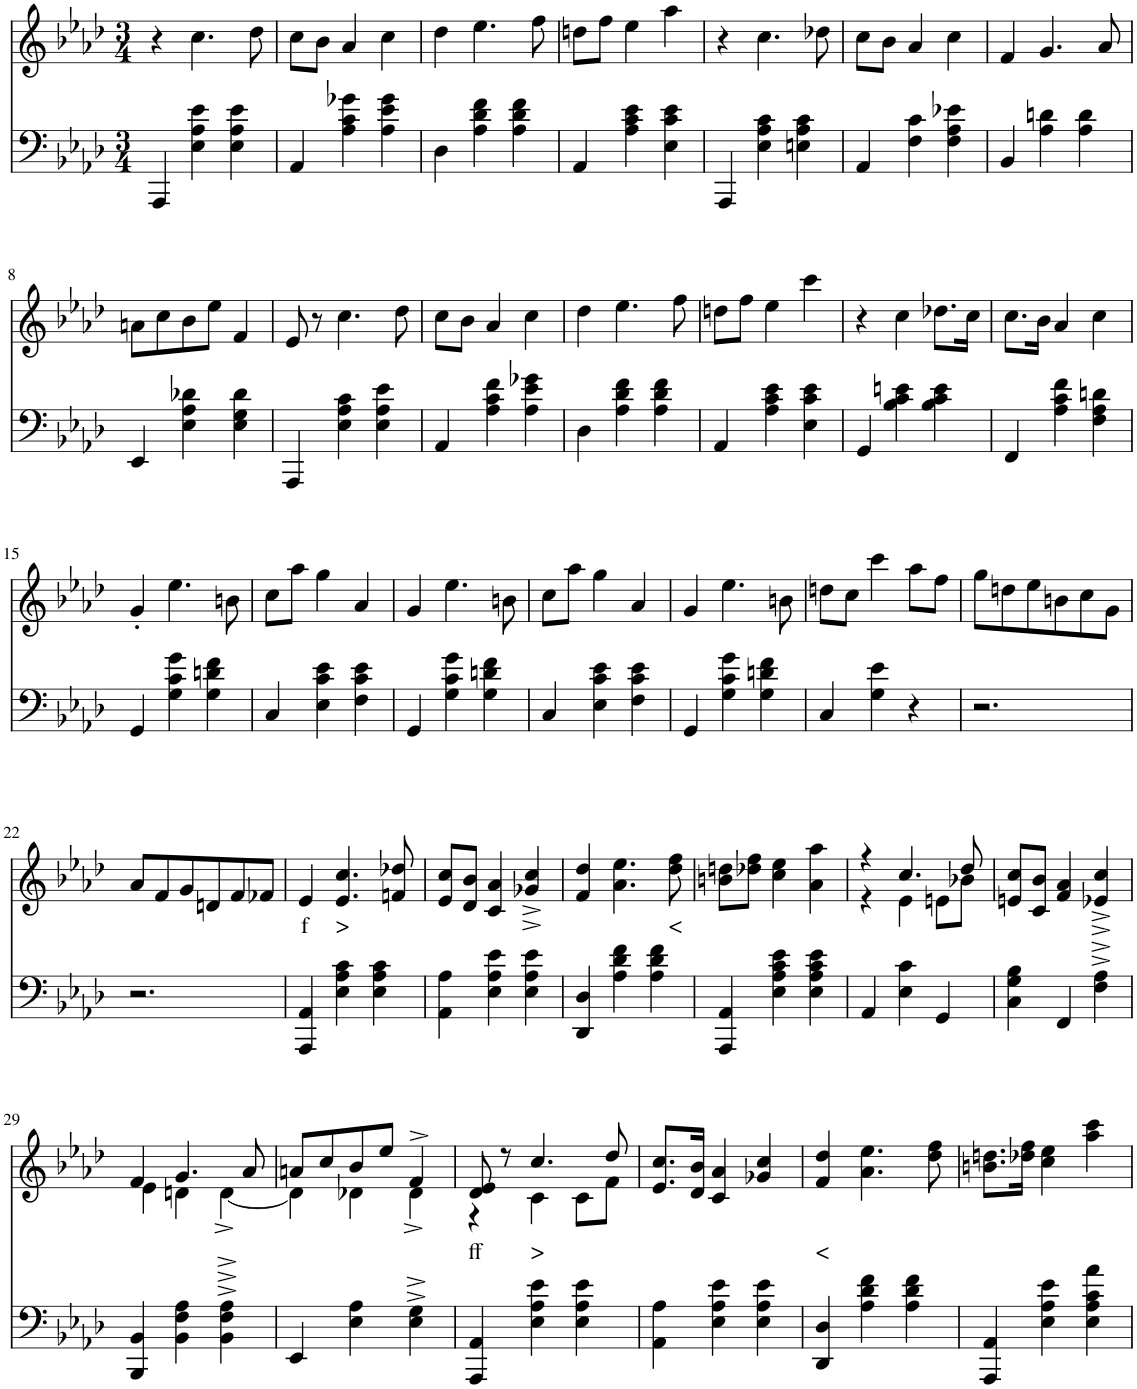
**kern	**kern	**text
*part2	*part1	*part1
*staff2	*staff1	*staff1
*I"Piano	*I"Piano	*
*I'Pno	*I'Pno	*
*clefF4	*clefG2	*
*k[b-e-a-d-]	*k[b-e-a-d-]	*
*A-:	*A-:	*
*M3/4	*M3/4	*
=1	=1	=1
4AAA-/	4r	.
4E-\ 4A-\ 4e-\	4.cc\	.
4E-\ 4A-\ 4e-\	.	.
.	8dd-\	.
=2	=2	=2
4AA-/	8cc\L	.
.	8b-\J	.
4A-\ 4c\ 4g-X\	4a-/	.
4A-\ 4e-\ 4g-\	4cc\	.
=3	=3	=3
4D-\	4dd-\	.
4A-\ 4d-\ 4f\	4.ee-\	.
4A-\ 4d-\ 4f\	.	.
.	8ff\	.
=4	=4	=4
4AA-/	8ddn\L	.
.	8ff\J	.
4A-\ 4c\ 4e-\	4ee-\	.
4E-\ 4c\ 4e-\	4aa-\	.
=5	=5	=5
4AAA-/	4r	.
4E-\ 4A-\ 4c\	4.cc\	.
4En\ 4A-\ 4c\	.	.
.	8dd-X\	.
=6	=6	=6
4AA-/	8cc\L	.
.	8b-\J	.
4F\ 4c\	4a-/	.
4F\ 4A-\ 4e-X\	4cc\	.
=7	=7	=7
4BB-/	4f/	.
4A-\ 4dn\	4.g/	.
4A-\ 4d\	.	.
.	8a-/	.
!!LO:LB:g=z
=8	=8	=8
4EE-/	8an\L	.
.	8cc\	.
4E-\ 4A-\ 4d-X\	8b-\	.
.	8ee-\J	.
4E-\ 4G\ 4d-\	4f/	.
=9	=9	=9
4AAA-/	8e-/	.
.	8r	.
4E-\ 4A-\ 4c\	4.cc\	.
4E-\ 4A-\ 4e-\	.	.
.	8dd-\	.
=10	=10	=10
4AA-/	8cc\L	.
.	8b-\J	.
4A-\ 4c\ 4f\	4a-/	.
4A-\ 4e-\ 4g-X\	4cc\	.
=11	=11	=11
4D-\	4dd-\	.
4A-\ 4d-\ 4f\	4.ee-\	.
4A-\ 4d-\ 4f\	.	.
.	8ff\	.
=12	=12	=12
4AA-/	8ddn\L	.
.	8ff\J	.
4A-\ 4c\ 4e-\	4ee-\	.
4E-\ 4c\ 4e-\	4ccc\	.
=13	=13	=13
4GG/	4r	.
4B-\ 4c\ 4en\	4cc\	.
4B-\ 4c\ 4e\	8.dd-X\L	.
.	16cc\Jk	.
=14	=14	=14
4FF/	8.cc\L	.
.	16b-\Jk	.
4A-\ 4c\ 4f\	4a-/	.
4F\ 4A-\ 4dn\	4cc\	.
!!LO:LB:g=z
=15	=15	=15
4GG/	4g'/	.
4G\ 4c\ 4g\	4.ee-\	.
4G\ 4dn\ 4f\	.	.
.	8bn\	.
=16	=16	=16
4C/	8cc\L	.
.	8aa-\J	.
4E-\ 4c\ 4e-\	4gg\	.
4F\ 4c\ 4e-\	4a-/	.
=17	=17	=17
4GG/	4g/	.
4G\ 4c\ 4g\	4.ee-\	.
4G\ 4dn\ 4f\	.	.
.	8bn\	.
=18	=18	=18
4C/	8cc\L	.
.	8aa-\J	.
4E-\ 4c\ 4e-\	4gg\	.
4F\ 4c\ 4e-\	4a-/	.
=19	=19	=19
4GG/	4g/	.
4G\ 4c\ 4g\	4.ee-\	.
4G\ 4dn\ 4f\	.	.
.	8bn\	.
=20	=20	=20
4C/	8ddn\L	.
.	8cc\J	.
4G\ 4e-\	4ccc\	.
4r	8aa-\L	.
.	8ff\J	.
=21	=21	=21
2.r	8gg\L	.
.	8ddn\	.
.	8ee-\	.
.	8bn\	.
.	8cc\	.
.	8g\J	.
!!LO:LB:g=z
=22	=22	=22
2.r	8a-/L	.
.	8f/	.
.	8g/	.
.	8dn/	.
.	8f/	.
.	8f-X/J	.
=23	=23	=23
!	!	!LO:LY:b
4AAA-/ 4AA-/	4e-/	f
!	!	!LO:LY:b
4E-\ 4A-\ 4c\	4.e-/ 4.cc/	>
4E-\ 4A-\ 4c\	.	.
.	8fn/ 8dd-X/	.
=24	=24	=24
4AA-\ 4A-\	8e-/ 8cc/L	.
.	8d-/ 8b-/J	.
4E-\ 4A-\ 4e-\	4c/ 4a-/	.
4E-\ 4A-\ 4e-\	4g-X/^ 4cc/^	.
=25	=25	=25
4DD-/ 4D-/	4f/ 4dd-/	.
4A-\ 4d-\ 4f\	4.a-\ 4.ee-\	.
4A-\ 4d-\ 4f\	.	.
!	!	!LO:LY:b
.	8dd-\ 8ff\	<
=26	=26	=26
4AAA-/ 4AA-/	8bn\ 8ddn\L	.
.	8dd-X\ 8ff\J	.
4E-\ 4A-\ 4c\ 4e-\	4cc\ 4ee-\	.
4E-\ 4A-\ 4c\ 4e-\	4a-\ 4aa-\	.
=27	=27	=27
*	*^	*
4AA-/	4r	4r	.
4E-\ 4c\	4.cc/	4e-\	.
4GG/	.	8en\L	.
.	8dd-/	8b-X\J	.
*	*v	*v	*
=28	=28	=28
4C\ 4G\ 4B-\	8en/ 8cc/L	.
.	8c/ 8b-/J	.
4FF/	4f/ 4a-/	.
4F\^ 4A-\^	4e-X/^ 4cc/^	.
!!LO:LB:g=z
=29	=29	=29
*	*^	*
4BBB-/ 4BB-/	4f/	4e-\	.
4BB-\ 4F\ 4A-\	4.g/	4dn\	.
4BB-\^ 4F\^ 4A-\^	.	[4d^\	.
.	8a-/	.	.
=30	=30	=30	=30
4EE-/	8an/L	4d\]	.
.	8cc/	.	.
4E-\ 4A-\	8b-/	4d-X\	.
.	8ee-/J	.	.
4E-\^ 4G\^	4f^/	4d-^\	.
=31	=31	=31	=31
!	!	!	!LO:LY:b
4AAA-/ 4AA-/	8d-/ 8e-/	4r	ff
.	8r	.	.
!	!	!	!LO:LY:b
4E-\ 4A-\ 4e-\	4.cc/	4c\	>
4E-\ 4A-\ 4e-\	.	8c\L	.
.	8dd-/	8f\J	.
*	*v	*v	*
=32	=32	=32
4AA-\ 4A-\	8.e-/ 8.cc/L	.
.	16d-/ 16b-/Jk	.
4E-\ 4A-\ 4e-\	4c/ 4a-/	.
4E-\ 4A-\ 4e-\	4g-X/ 4cc/	.
=33	=33	=33
!	!	!LO:LY:b
4DD-/ 4D-/	4f/ 4dd-/	<
4A-\ 4d-\ 4f\	4.a-\ 4.ee-\	.
4A-\ 4d-\ 4f\	.	.
.	8dd-\ 8ff\	.
=34	=34	=34
4AAA-/ 4AA-/	8.bn\ 8.ddn\L	.
.	16dd-X\ 16ff\Jk	.
4E-\ 4A-\ 4e-\	4cc\ 4ee-\	.
4E-\ 4A-\ 4c\ 4a-\	4aa-\ 4ccc\	.
=	=	=
*-	*-	*-
